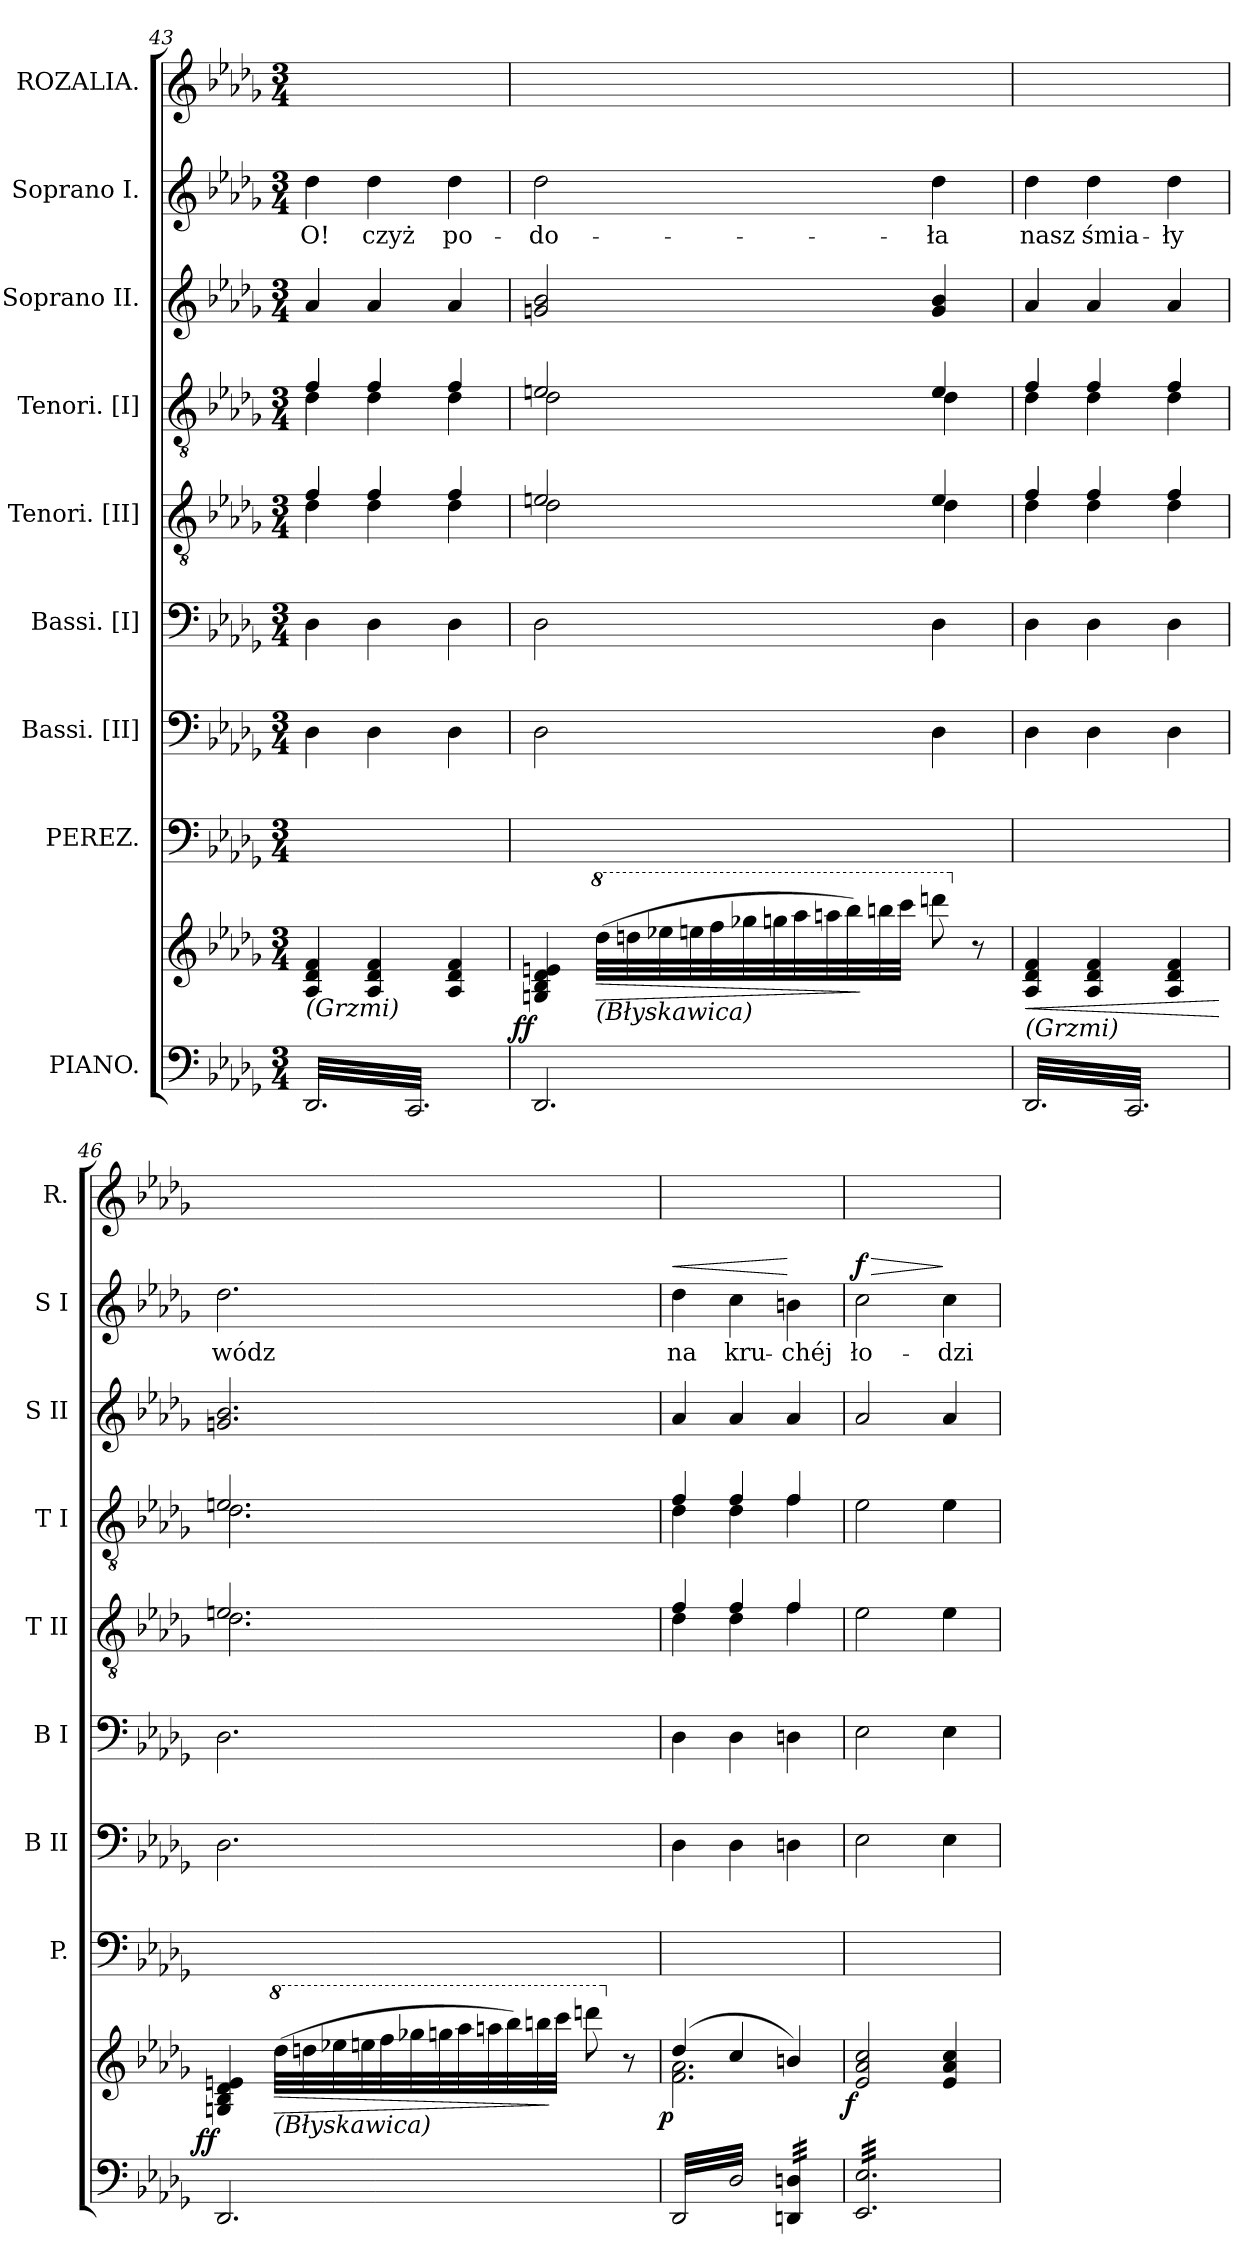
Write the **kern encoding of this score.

**kern	**kern	**dynam	**kern	**kern	**kern	**kern	**kern	**kern	**kern	**text	**dynam	**kern
*part9	*part9	*part9	*part8	*part7	*part6	*part5	*part4	*part3	*part2	*part2	*part2	*part1
*staff10	*staff9	*staff9/10	*staff8	*staff7	*staff6	*staff5	*staff4	*staff3	*staff2	*staff2	*staff2	*staff1
*I"PIANO.	*	*	*I"PEREZ.	*I"Bassi. [II]	*I"Bassi. [I]	*I"Tenori. [II]	*I"Tenori. [I]	*I"Soprano II.	*I"Soprano I.	*	*	*I"ROZALIA.
*	*	*	*I'P.	*I'B II	*I'B I	*I'T II	*I'T I	*I'S II	*I'S I	*	*	*I'R.
*clefF4	*clefG2	*	*clefF4	*clefF4	*clefF4	*clefGv2	*clefGv2	*clefG2	*clefG2	*	*	*clefG2
*k[b-e-a-d-g-]	*k[b-e-a-d-g-]	*	*k[b-e-a-d-g-]	*k[b-e-a-d-g-]	*k[b-e-a-d-g-]	*k[b-e-a-d-g-]	*k[b-e-a-d-g-]	*k[b-e-a-d-g-]	*k[b-e-a-d-g-]	*	*	*k[b-e-a-d-g-]
*b-:	*b-:	*	*b-:	*b-:	*b-:	*b-:	*b-:	*b-:	*b-:	*	*	*b-:
*M3/4	*M3/4	*	*M3/4	*M3/4	*M3/4	*M3/4	*M3/4	*M3/4	*M3/4	*	*	*M3/4
=43	=43	=43	=43	=43	=43	=43	=43	=43	=43	=43	=43	=43
*	*	*	*	*	*	*^	*^	*	*	*	*	*
!	!LO:TX:b:i:t=(Grzmi)	!	!	!	!	!	!	!	!	!	!	!	!	!
*tremolo	*	*	*	*	*	*	*	*	*	*	*	*	*	*
32DD-/LLL	4A-/ 4d-/ 4f/	.	2.ryy	4D-\	4D-\	4f/	4d-\	4f/	4d-\	4a-/	4dd-\	O!	.	2.ryy
32CC/	.	.	.	.	.	.	.	.	.	.	.	.	.	.
32DD-/	.	.	.	.	.	.	.	.	.	.	.	.	.	.
32CC/	.	.	.	.	.	.	.	.	.	.	.	.	.	.
32DD-/	.	.	.	.	.	.	.	.	.	.	.	.	.	.
32CC/	.	.	.	.	.	.	.	.	.	.	.	.	.	.
32DD-/	.	.	.	.	.	.	.	.	.	.	.	.	.	.
32CC/	.	.	.	.	.	.	.	.	.	.	.	.	.	.
32DD-/	4A-/ 4d-/ 4f/	.	.	4D-\	4D-\	4f/	4d-\	4f/	4d-\	4a-/	4dd-\	czyż	.	.
32CC/	.	.	.	.	.	.	.	.	.	.	.	.	.	.
32DD-/	.	.	.	.	.	.	.	.	.	.	.	.	.	.
32CC/	.	.	.	.	.	.	.	.	.	.	.	.	.	.
32DD-/	.	.	.	.	.	.	.	.	.	.	.	.	.	.
32CC/	.	.	.	.	.	.	.	.	.	.	.	.	.	.
32DD-/	.	.	.	.	.	.	.	.	.	.	.	.	.	.
32CC/	.	.	.	.	.	.	.	.	.	.	.	.	.	.
32DD-/	4A-/ 4d-/ 4f/	.	.	4D-\	4D-\	4f/	4d-\	4f/	4d-\	4a-/	4dd-\	po-	.	.
32CC/	.	.	.	.	.	.	.	.	.	.	.	.	.	.
32DD-/	.	.	.	.	.	.	.	.	.	.	.	.	.	.
32CC/	.	.	.	.	.	.	.	.	.	.	.	.	.	.
32DD-/	.	.	.	.	.	.	.	.	.	.	.	.	.	.
32CC/	.	.	.	.	.	.	.	.	.	.	.	.	.	.
32DD-/	.	.	.	.	.	.	.	.	.	.	.	.	.	.
32CC/JJJ	.	.	.	.	.	.	.	.	.	.	.	.	.	.
*Xtremolo	*	*	*	*	*	*	*	*	*	*	*	*	*	*
=44	=44	=44	=44	=44	=44	=44	=44	=44	=44	=44	=44	=44	=44	=44
!	!	!LO:DY:b:rj	!	!	!	!	!	!	!	!	!	!	!	!
2.DD-/	4Gn/ 4B-/ 4d-/ 4en/	ff	2.ryy	2D-\	2D-\	2en/	2d-\	2en/	2d-\	2gn/ 2b-/	2dd-\	-do-	.	2.ryy
.	.	.	.	.	.	.	.	.	.	.	.	.	.	.
.	.	.	.	.	.	.	.	.	.	.	.	.	.	.
.	.	.	.	.	.	.	.	.	.	.	.	.	.	.
.	.	.	.	.	.	.	.	.	.	.	.	.	.	.
.	.	.	.	.	.	.	.	.	.	.	.	.	.	.
.	.	.	.	.	.	.	.	.	.	.	.	.	.	.
.	.	.	.	.	.	.	.	.	.	.	.	.	.	.
*	*8va	*	*	*	*	*	*	*	*	*	*	*	*	*
*	*Xtuplet	*	*	*	*	*	*	*	*	*	*	*	*	*
!	!LO:TX:b:i:t=(Błyskawica)	!	!	!	!	!	!	!	!	!	!	!	!	!
!	!	!LO:HP:b	!	!	!	!	!	!	!	!	!	!	!	!
.	(>48ddd-\LLL	>	.	.	.	.	.	.	.	.	.	.	.	.
.	48dddn\	.	.	.	.	.	.	.	.	.	.	.	.	.
.	.	.	.	.	.	.	.	.	.	.	.	.	.	.
.	48eee-X\	.	.	.	.	.	.	.	.	.	.	.	.	.
.	48eeen\	.	.	.	.	.	.	.	.	.	.	.	.	.
.	48fff\	.	.	.	.	.	.	.	.	.	.	.	.	.
.	.	.	.	.	.	.	.	.	.	.	.	.	.	.
.	48ggg-X\	.	.	.	.	.	.	.	.	.	.	.	.	.
.	48gggn\	.	.	.	.	.	.	.	.	.	.	.	.	.
.	48aaa-\	.	.	.	.	.	.	.	.	.	.	.	.	.
.	48aaan\	.	.	.	.	.	.	.	.	.	.	.	.	.
.	48bbb-\)	.	.	.	.	.	.	.	.	.	.	.	.	.
.	48bbbn\	]	.	.	.	.	.	.	.	.	.	.	.	.
.	48cccc\JJJ	.	.	.	.	.	.	.	.	.	.	.	.	.
.	8ddddn\	.	.	4D-\	4D-\	4e/	4d-\	4e/	4d-\	4g/ 4b-/	4dd-\	-ła	.	.
*	*X8va	*	*	*	*	*	*	*	*	*	*	*	*	*
.	8r	.	.	.	.	.	.	.	.	.	.	.	.	.
=45	=45	=45	=45	=45	=45	=45	=45	=45	=45	=45	=45	=45	=45	=45
!	!LO:TX:b:i:t=(Grzmi)	!	!	!	!	!	!	!	!	!	!	!	!	!
!	!	!LO:HP:b	!	!	!	!	!	!	!	!	!	!	!	!
*tremolo	*	*	*	*	*	*	*	*	*	*	*	*	*	*
32DD-/LLL	4A-/ 4d-/ 4f/	<	2.ryy	4D-\	4D-\	4f/	4d-\	4f/	4d-\	4a-/	4dd-\	nasz	.	2.ryy
32CC/	.	.	.	.	.	.	.	.	.	.	.	.	.	.
32DD-/	.	.	.	.	.	.	.	.	.	.	.	.	.	.
32CC/	.	.	.	.	.	.	.	.	.	.	.	.	.	.
32DD-/	.	.	.	.	.	.	.	.	.	.	.	.	.	.
32CC/	.	.	.	.	.	.	.	.	.	.	.	.	.	.
32DD-/	.	.	.	.	.	.	.	.	.	.	.	.	.	.
32CC/	.	.	.	.	.	.	.	.	.	.	.	.	.	.
32DD-/	4A-/ 4d-/ 4f/	.	.	4D-\	4D-\	4f/	4d-\	4f/	4d-\	4a-/	4dd-\	śmia-	.	.
32CC/	.	.	.	.	.	.	.	.	.	.	.	.	.	.
32DD-/	.	.	.	.	.	.	.	.	.	.	.	.	.	.
32CC/	.	.	.	.	.	.	.	.	.	.	.	.	.	.
32DD-/	.	.	.	.	.	.	.	.	.	.	.	.	.	.
32CC/	.	.	.	.	.	.	.	.	.	.	.	.	.	.
32DD-/	.	.	.	.	.	.	.	.	.	.	.	.	.	.
32CC/	.	.	.	.	.	.	.	.	.	.	.	.	.	.
32DD-/	4A-/ 4d-/ 4f/	.	.	4D-\	4D-\	4f/	4d-\	4f/	4d-\	4a-/	4dd-\	-ły	.	.
32CC/	.	.	.	.	.	.	.	.	.	.	.	.	.	.
32DD-/	.	.	.	.	.	.	.	.	.	.	.	.	.	.
32CC/	.	.	.	.	.	.	.	.	.	.	.	.	.	.
32DD-/	.	.	.	.	.	.	.	.	.	.	.	.	.	.
32CC/	.	.	.	.	.	.	.	.	.	.	.	.	.	.
32DD-/	.	.	.	.	.	.	.	.	.	.	.	.	.	.
32CC/JJJ	.	.	.	.	.	.	.	.	.	.	.	.	.	.
*Xtremolo	*	*	*	*	*	*	*	*	*	*	*	*	*	*
*	*	*	*	*	*	*v	*v	*	*	*	*	*	*	*
*	*	*	*	*	*	*	*v	*v	*	*	*	*	*
.	.	[	.	.	.	.	.	.	.	.	.	.
=46	=46	=46	=46	=46	=46	=46	=46	=46	=46	=46	=46	=46
*	*	*	*	*	*	*^	*^	*	*	*	*	*
!	!	!LO:DY:b:rj	!	!	!	!	!	!	!	!	!	!	!	!
2.DD-/	4Gn/ 4B-/ 4d-/ 4en/	ff	2.ryy	2.D-\	2.D-\	2.en/	2.d-\	2.en/	2.d-\	2.gn/ 2.b-/	2.dd-\	wódz	.	2.ryy
.	.	.	.	.	.	.	.	.	.	.	.	.	.	.
.	.	.	.	.	.	.	.	.	.	.	.	.	.	.
.	.	.	.	.	.	.	.	.	.	.	.	.	.	.
.	.	.	.	.	.	.	.	.	.	.	.	.	.	.
.	.	.	.	.	.	.	.	.	.	.	.	.	.	.
.	.	.	.	.	.	.	.	.	.	.	.	.	.	.
.	.	.	.	.	.	.	.	.	.	.	.	.	.	.
*	*8va	*	*	*	*	*	*	*	*	*	*	*	*	*
!	!LO:TX:b:i:t=(Błyskawica)	!	!	!	!	!	!	!	!	!	!	!	!	!
!	!	!LO:HP:b	!	!	!	!	!	!	!	!	!	!	!	!
.	(48ddd-\LLL	>	.	.	.	.	.	.	.	.	.	.	.	.
.	48dddn\	.	.	.	.	.	.	.	.	.	.	.	.	.
.	.	.	.	.	.	.	.	.	.	.	.	.	.	.
.	48eee-X\	.	.	.	.	.	.	.	.	.	.	.	.	.
.	48eeen\	.	.	.	.	.	.	.	.	.	.	.	.	.
.	48fff\	.	.	.	.	.	.	.	.	.	.	.	.	.
.	.	.	.	.	.	.	.	.	.	.	.	.	.	.
.	48ggg-X\	.	.	.	.	.	.	.	.	.	.	.	.	.
.	48gggn\	.	.	.	.	.	.	.	.	.	.	.	.	.
.	48aaa-\	.	.	.	.	.	.	.	.	.	.	.	.	.
.	48aaan\	.	.	.	.	.	.	.	.	.	.	.	.	.
.	48bbb-\)	.	.	.	.	.	.	.	.	.	.	.	.	.
.	48bbbn\	.	.	.	.	.	.	.	.	.	.	.	.	.
.	48cccc\JJJ	]	.	.	.	.	.	.	.	.	.	.	.	.
.	8ddddn\	.	.	.	.	.	.	.	.	.	.	.	.	.
*	*X8va	*	*	*	*	*	*	*	*	*	*	*	*	*
.	8r	.	.	.	.	.	.	.	.	.	.	.	.	.
=47	=47	=47	=47	=47	=47	=47	=47	=47	=47	=47	=47	=47	=47	=47
*	*^	*	*	*	*	*	*	*	*	*	*	*	*	*
!	!	!	!LO:DY:b:rj	!	!	!	!	!	!	!	!	!	!	!LO:HP:a	!
*tremolo	*	*	*	*	*	*	*	*	*	*	*	*	*	*	*
32DD-/LLL	(>4dd-/	2.f\ 2.a-\	p	2.ryy	4D-\	4D-\	4f/	4d-\	4f/	4d-\	4a-/	4dd-\	na	<	2.ryy
32D-/	.	.	.	.	.	.	.	.	.	.	.	.	.	.	.
32DD-/	.	.	.	.	.	.	.	.	.	.	.	.	.	.	.
32D-/	.	.	.	.	.	.	.	.	.	.	.	.	.	.	.
32DD-/	.	.	.	.	.	.	.	.	.	.	.	.	.	.	.
32D-/	.	.	.	.	.	.	.	.	.	.	.	.	.	.	.
32DD-/	.	.	.	.	.	.	.	.	.	.	.	.	.	.	.
32D-/	.	.	.	.	.	.	.	.	.	.	.	.	.	.	.
32DD-/	4cc/	.	.	.	4D-\	4D-\	4f/	4d-\	4f/	4d-\	4a-/	4cc\	kru-	.	.
32D-/	.	.	.	.	.	.	.	.	.	.	.	.	.	.	.
32DD-/	.	.	.	.	.	.	.	.	.	.	.	.	.	.	.
32D-/	.	.	.	.	.	.	.	.	.	.	.	.	.	.	.
32DD-/	.	.	.	.	.	.	.	.	.	.	.	.	.	.	.
32D-/	.	.	.	.	.	.	.	.	.	.	.	.	.	.	.
32DD-/	.	.	.	.	.	.	.	.	.	.	.	.	.	.	.
32D-/JJJ	.	.	.	.	.	.	.	.	.	.	.	.	.	.	.
32DDn/ 32Dn/LLL	4bn/)	.	.	.	4Dn\	4Dn\	4f/	4f\	4f/	4f\	4a-/	4bn\	-chéj	[	.
32DDn/ 32Dn/	.	.	.	.	.	.	.	.	.	.	.	.	.	.	.
32DDn/ 32Dn/	.	.	.	.	.	.	.	.	.	.	.	.	.	.	.
32DDn/ 32Dn/	.	.	.	.	.	.	.	.	.	.	.	.	.	.	.
32DDn/ 32Dn/	.	.	.	.	.	.	.	.	.	.	.	.	.	.	.
32DDn/ 32Dn/	.	.	.	.	.	.	.	.	.	.	.	.	.	.	.
32DDn/ 32Dn/	.	.	.	.	.	.	.	.	.	.	.	.	.	.	.
32DDn/ 32Dn/JJJ	.	.	.	.	.	.	.	.	.	.	.	.	.	.	.
*	*v	*v	*	*	*	*	*	*	*	*	*	*	*	*	*
=48	=48	=48	=48	=48	=48	=48	=48	=48	=48	=48	=48	=48	=48	=48
!	!	!LO:DY:b:rj	!	!	!	!	!	!	!	!	!	!	!LO:HP:a	!
!	!	!	!	!	!	!	!	!	!	!	!	!	!LO:DY:n=1:a	!
*	*	*	*	*	*	*v	*v	*	*	*	*	*	*	*
*	*	*	*	*	*	*	*v	*v	*	*	*	*	*
32EE-/ 32E-/LLL	2e-/ 2a-/ 2cc/	f	2.ryy	2E-\	2E-\	2e-\	2e-\	2a-/	2cc\	ło-	> f	2.ryy
32EE-/ 32E-/	.	.	.	.	.	.	.	.	.	.	.	.
32EE-/ 32E-/	.	.	.	.	.	.	.	.	.	.	.	.
32EE-/ 32E-/	.	.	.	.	.	.	.	.	.	.	.	.
32EE-/ 32E-/	.	.	.	.	.	.	.	.	.	.	.	.
32EE-/ 32E-/	.	.	.	.	.	.	.	.	.	.	.	.
32EE-/ 32E-/	.	.	.	.	.	.	.	.	.	.	.	.
32EE-/ 32E-/	.	.	.	.	.	.	.	.	.	.	.	.
32EE-/ 32E-/	.	.	.	.	.	.	.	.	.	.	.	.
32EE-/ 32E-/	.	.	.	.	.	.	.	.	.	.	.	.
32EE-/ 32E-/	.	.	.	.	.	.	.	.	.	.	.	.
32EE-/ 32E-/	.	.	.	.	.	.	.	.	.	.	.	.
32EE-/ 32E-/	.	.	.	.	.	.	.	.	.	.	.	.
32EE-/ 32E-/	.	.	.	.	.	.	.	.	.	.	.	.
32EE-/ 32E-/	.	.	.	.	.	.	.	.	.	.	.	.
32EE-/ 32E-/	.	.	.	.	.	.	.	.	.	.	.	.
32EE-/ 32E-/	4e-/ 4a-/ 4cc/	.	.	4E-\	4E-\	4e-\	4e-\	4a-/	4cc\	-dzi	]	.
32EE-/ 32E-/	.	.	.	.	.	.	.	.	.	.	.	.
32EE-/ 32E-/	.	.	.	.	.	.	.	.	.	.	.	.
32EE-/ 32E-/	.	.	.	.	.	.	.	.	.	.	.	.
32EE-/ 32E-/	.	.	.	.	.	.	.	.	.	.	.	.
32EE-/ 32E-/	.	.	.	.	.	.	.	.	.	.	.	.
32EE-/ 32E-/	.	.	.	.	.	.	.	.	.	.	.	.
32EE-/ 32E-/JJJ	.	.	.	.	.	.	.	.	.	.	.	.
*Xtremolo	*	*	*	*	*	*	*	*	*	*	*	*
=	=	=	=	=	=	=	=	=	=	=	=	=
*-	*-	*-	*-	*-	*-	*-	*-	*-	*-	*-	*-	*-
